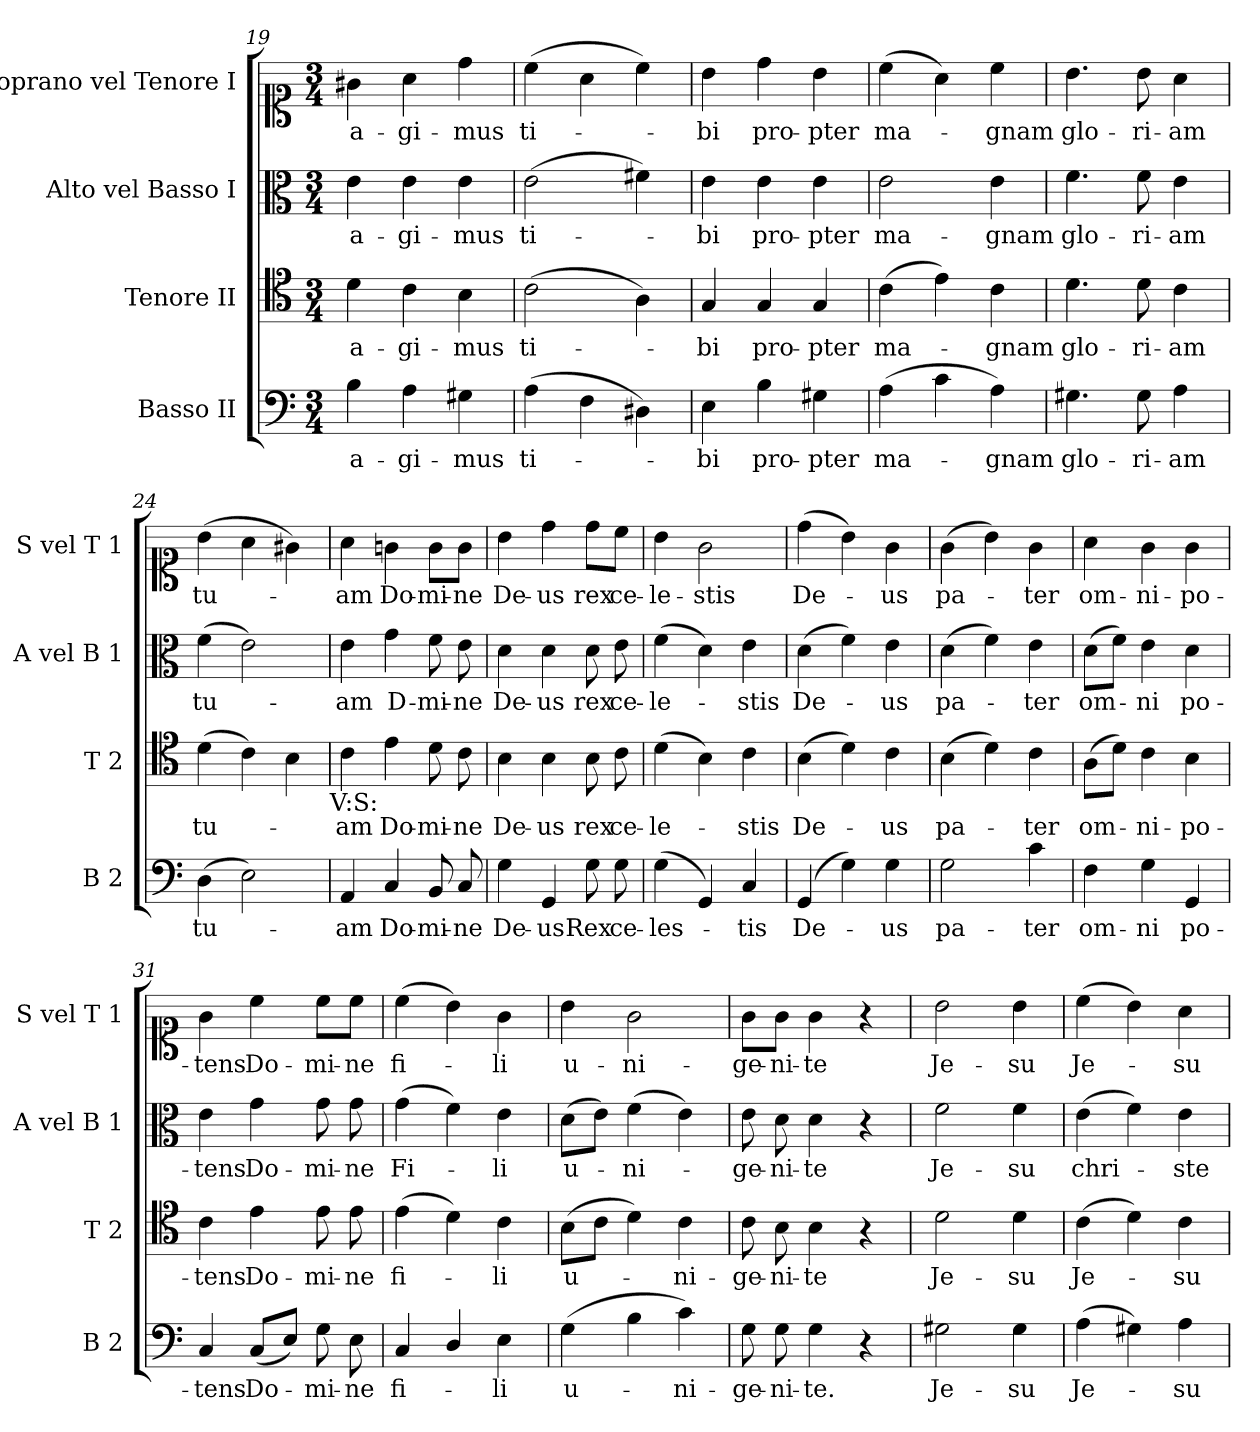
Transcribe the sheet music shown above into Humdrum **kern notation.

**kern	**text	**kern	**text	**kern	**text	**kern	**text
*part4	*part4	*part3	*part3	*part2	*part2	*part1	*part1
*staff4	*staff4	*staff3	*staff3	*staff2	*staff2	*staff1	*staff1
*I"Basso II	*	*I"Tenore II	*	*I"Alto vel Basso I	*	*I"Soprano vel Tenore I	*
*I'B 2	*	*I'T 2	*	*I'A vel B 1	*	*I'S vel T 1	*
*clefF4	*	*clefC4	*	*clefC3	*	*clefC1	*
*k[]	*	*k[]	*	*k[]	*	*k[]	*
*M3/4	*	*M3/4	*	*M3/4	*	*M3/4	*
=19	=19	=19	=19	=19	=19	=19	=19
4B\	a-	4d\	a-	4e\	a-	4g#X\	a-
4A\	-gi-	4c\	-gi-	4e\	-gi-	4a\	-gi-
4G#X\	-mus	4B\	-mus	4e\	-mus	4dd\	-mus
=20	=20	=20	=20	=20	=20	=20	=20
(4A\	ti-	(2c\	ti-	(2e\	ti-	(4cc\	ti-
4F\	.	.	.	.	.	4a\	.
4D#X\)	.	4A\)	.	4f#X\)	.	4cc\)	.
=21	=21	=21	=21	=21	=21	=21	=21
4E\	-bi	4G/	-bi	4e\	-bi	4b\	-bi
4B\	pro-	4G/	pro-	4e\	pro-	4dd\	pro-
4G#X\	-pter	4G/	-pter	4e\	-pter	4b\	-pter
=22	=22	=22	=22	=22	=22	=22	=22
(4A\	ma-	(4c\	ma-	2e\	ma-	(4cc\	ma-
4c\	.	4e\)	.	.	.	4a\)	.
4A\)	-gnam	4c\	-gnam	4e\	-gnam	4cc\	-gnam
=23	=23	=23	=23	=23	=23	=23	=23
4.G#X\	glo-	4.d\	glo-	4.f\	glo-	4.b\	glo-
8G#\	-ri-	8d\	-ri-	8f\	-ri-	8b\	-ri-
4A\	-am	4c\	-am	4e\	-am	4a\	-am
=24	=24	=24	=24	=24	=24	=24	=24
(4D\	tu-	(4d\	tu-	(4f\	tu-	(4b\	tu-
2E\)	.	4c\)	.	2e\)	.	4a\	.
.	.	4B\	.	.	.	4g#X\)	.
!	!	!LO:TX:b:t=V&colon;S&colon;	!	!	!	!	!
=25	=25	=25	=25	=25	=25	=25	=25
4AA/	-am	4c\	-am	4e\	-am	4a\	-am
4C/	Do-	4e\	Do-	4g\	D-	4gn\	Do-
8BB/	-mi-	8d\	-mi-	8f\	-mi-	8g\L	-mi-
8C/	-ne	8c\	-ne	8e\	-ne	8g\J	-ne
=26	=26	=26	=26	=26	=26	=26	=26
4G\	De-	4B\	De-	4d\	De-	4b\	De-
4GG/	-us	4B\	-us	4d\	-us	4dd\	-us
8G\	Rex	8B\	rex	8d\	rex	8dd\L	rex
8G\	ce-	8c\	ce-	8e\	ce-	8cc\J	ce-
=27	=27	=27	=27	=27	=27	=27	=27
(4G\	-les-	(4d\	-le-	(4f\	-le-	4b\	-le-
4GG/)	.	4B\)	.	4d\)	.	2g\	-stis
4C/	-tis	4c\	-stis	4e\	-stis	.	.
=28	=28	=28	=28	=28	=28	=28	=28
(4GG/	De-	(4B\	De-	(4d\	De-	(4dd\	De-
4G\)	.	4d\)	.	4f\)	.	4b\)	.
4G\	-us	4c\	-us	4e\	-us	4g\	-us
=29	=29	=29	=29	=29	=29	=29	=29
2G\	pa-	(4B\	pa-	(4d\	pa-	(4g\	pa-
.	.	4d\)	.	4f\)	.	4b\)	.
4c\	-ter	4c\	-ter	4e\	-ter	4g\	-ter
=30	=30	=30	=30	=30	=30	=30	=30
4F\	om-	(8A\L	om-	(8d\L	om-	4a\	om-
.	.	8d\J)	.	8f\J)	.	.	.
4G\	-ni	4c\	-ni-	4e\	-ni	4g\	-ni-
4GG/	po-	4B\	-po-	4d\	po-	4g\	-po-
=31	=31	=31	=31	=31	=31	=31	=31
4C/	-tens	4c\	-tens	4e\	-tens	4g\	-tens
(8C/L	Do-	4e\	Do-	4g\	Do-	4cc\	Do-
8E/J)	.	.	.	.	.	.	.
8G\	-mi-	8e\	-mi-	8g\	-mi-	8cc\L	-mi-
8E\	-ne	8e\	-ne	8g\	-ne	8cc\J	-ne
=32	=32	=32	=32	=32	=32	=32	=32
4C/	fi-	(4e\	fi-	(4g\	Fi-	(4cc\	fi-
4D/	.	4d\)	.	4f\)	.	4b\)	.
4E\	-li	4c\	-li	4e\	-li	4g\	-li
=33	=33	=33	=33	=33	=33	=33	=33
(4G\	u-	(8B\L	u-	(8d\L	u-	4b\	u-
.	.	8c\J	.	8e\J)	.	.	.
4B\	.	4d\)	.	(4f\	-ni-	2g\	-ni-
4c\)	-ni-	4c\	-ni-	4e\)	.	.	.
=34	=34	=34	=34	=34	=34	=34	=34
8G\	-ge-	8c\	-ge-	8e\	-ge-	8g\L	-ge-
8G\	-ni-	8B\	-ni-	8d\	-ni-	8g\J	-ni-
4G\	-te.	4B\	-te	4d\	-te	4g\	-te
4r	.	4r	.	4r	.	4r	.
=35	=35	=35	=35	=35	=35	=35	=35
2G#X\	Je-	2d\	Je-	2f\	Je-	2b\	Je-
4G#\	-su	4d\	-su	4f\	-su	4b\	-su
=36	=36	=36	=36	=36	=36	=36	=36
(4A\	Je-	(4c\	Je-	(4e\	chri-	(4cc\	Je-
4G#X\)	.	4d\)	.	4f\)	.	4b\)	.
4A\	-su	4c\	-su	4e\	-ste	4a\	-su
=	=	=	=	=	=	=	=
*-	*-	*-	*-	*-	*-	*-	*-
